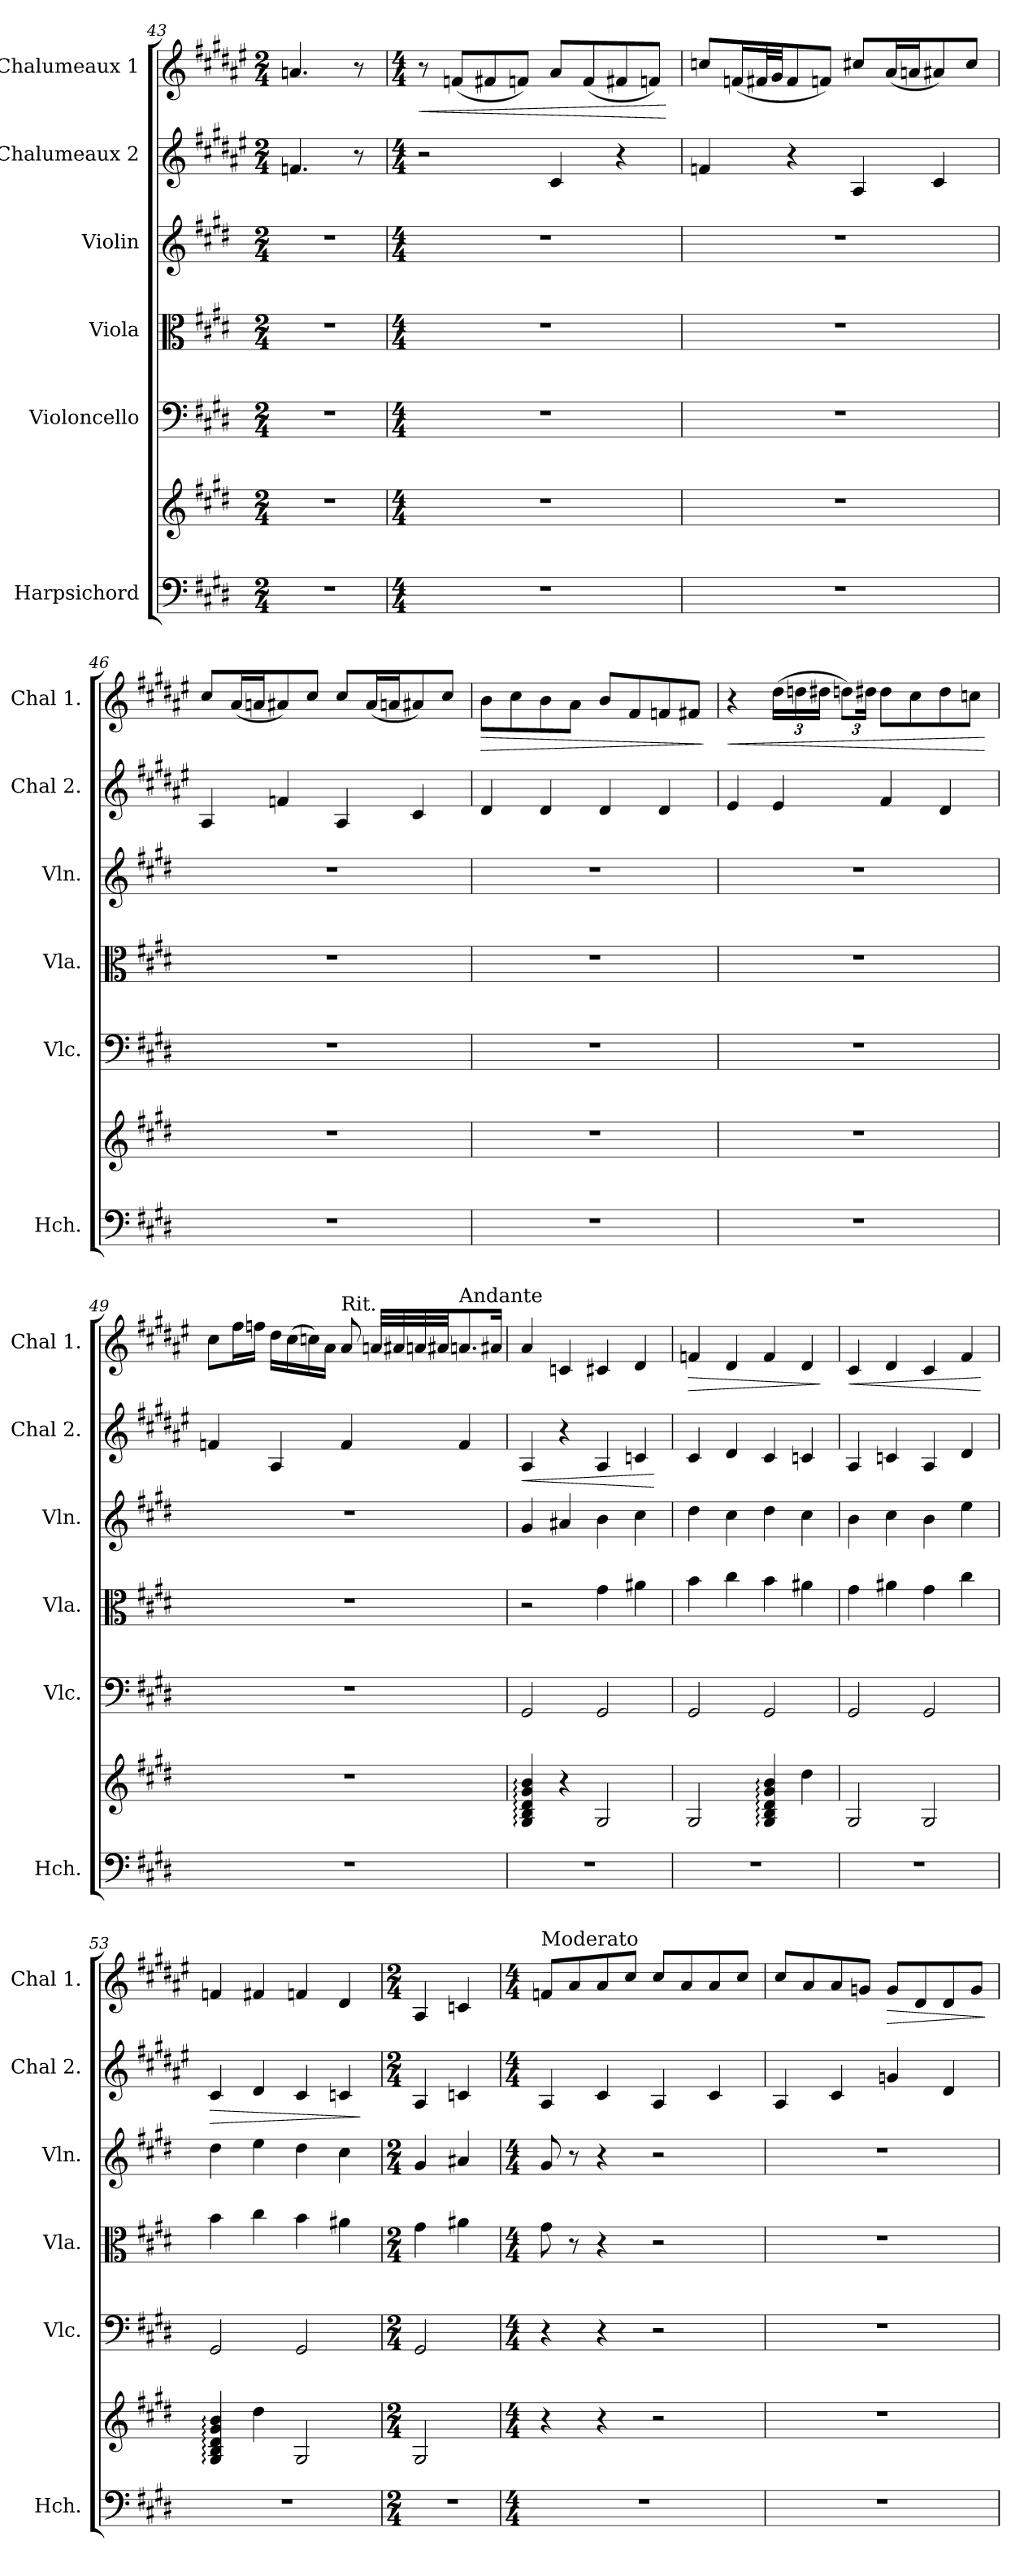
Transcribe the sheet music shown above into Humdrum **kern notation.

**kern	**kern	**kern	**kern	**kern	**kern	**dynam	**kern	**dynam
*part6	*part6	*part5	*part4	*part3	*part2	*part2	*part1	*part1
*staff7	*staff6	*staff5	*staff4	*staff3	*staff2	*staff2	*staff1	*staff1
*I"Harpsichord	*	*I"Violoncello	*I"Viola	*I"Violin	*I"Chalumeaux 2	*	*I"Chalumeaux 1	*
*I'Hch.	*	*I'Vlc.	*I'Vla.	*I'Vln.	*I'Chal 2.	*	*I'Chal 1.	*
*clefF4	*clefG2	*clefF4	*clefC3	*clefG2	*clefG2	*	*clefG2	*
*	*	*	*	*	*ITrd1c2	*	*ITrd1c2	*
*k[f#c#g#d#]	*k[f#c#g#d#]	*k[f#c#g#d#]	*k[f#c#g#d#]	*k[f#c#g#d#]	*k[f#c#g#d#]	*	*k[f#c#g#d#]	*
*E:	*E:	*E:	*E:	*E:	*E:	*	*E:	*
*M2/4	*M2/4	*M2/4	*M2/4	*M2/4	*M2/4	*	*M2/4	*
=43	=43	=43	=43	=43	=43	=43	=43	=43
2r	2r	2r	2r	2r	4.e-X/	.	4.gn/	.
.	.	.	.	.	8r	.	8r	.
=44	=44	=44	=44	=44	=44	=44	=44	=44
*M4/4	*M4/4	*M4/4	*M4/4	*M4/4	*M4/4	*	*M4/4	*
!	!	!	!	!	!	!	!	!LO:HP:b
1r	1r	1r	1r	1r	2r	.	8r	<
.	.	.	.	.	.	.	(8e-X/L	.
.	.	.	.	.	.	.	8en/	.
.	.	.	.	.	.	.	8e-X/J)	.
.	.	.	.	.	4B/	.	8g#/L	.
.	.	.	.	.	.	.	(8e-/	.
.	.	.	.	.	4r	.	8en/	.
.	.	.	.	.	.	.	8e-X/J)	.
.	.	.	.	.	.	.	.	[
=45	=45	=45	=45	=45	=45	=45	=45	=45
1r	1r	1r	1r	1r	4e-X/	.	8b-X/L	.
.	.	.	.	.	.	.	(16e-X/L	.
.	.	.	.	.	.	.	32en/L	.
.	.	.	.	.	.	.	32f#/JJ	.
.	.	.	.	.	4r	.	8e/	.
.	.	.	.	.	.	.	8e-X/J)	.
.	.	.	.	.	4G#/	.	8bn/L	.
.	.	.	.	.	.	.	(16g#/L	.
.	.	.	.	.	.	.	16gn/J	.
.	.	.	.	.	4B/	.	8g#X/)	.
.	.	.	.	.	.	.	8b/J	.
!!LO:PB:g=z
=46	=46	=46	=46	=46	=46	=46	=46	=46
1r	1r	1r	1r	1r	4G#/	.	8b/L	.
.	.	.	.	.	.	.	(16g#/L	.
.	.	.	.	.	.	.	16gn/J	.
.	.	.	.	.	4e-X/	.	8g#X/)	.
.	.	.	.	.	.	.	8b/J	.
.	.	.	.	.	4G#/	.	8b/L	.
.	.	.	.	.	.	.	(16g#/L	.
.	.	.	.	.	.	.	16gn/J	.
.	.	.	.	.	4B/	.	8g#X/)	.
.	.	.	.	.	.	.	8b/J	.
=47	=47	=47	=47	=47	=47	=47	=47	=47
!	!	!	!	!	!	!	!	!LO:HP:b
1r	1r	1r	1r	1r	4c#/	.	8a\L	>
.	.	.	.	.	.	.	8b\	.
.	.	.	.	.	4c#/	.	8a\	.
.	.	.	.	.	.	.	8g#\J	.
.	.	.	.	.	4c#/	.	8a/L	.
.	.	.	.	.	.	.	8e/	.
.	.	.	.	.	4c#/	.	8e-X/	.
.	.	.	.	.	.	.	8en/J	.
.	.	.	.	.	.	.	.	]
!!LO:PB:g=z
=48	=48	=48	=48	=48	=48	=48	=48	=48
!	!	!	!	!	!	!	!	!LO:HP:b
1r	1r	1r	1r	1r	4d#/	.	4r	<
*	*	*	*	*	*	*	*Xbrackettup	*
.	.	.	.	.	4d#/	.	(24cc#\LL	.
.	.	.	.	.	.	.	24ccn\	.
.	.	.	.	.	.	.	24cc#X\JJ	.
.	.	.	.	.	.	.	12ccn\L)	.
.	.	.	.	.	.	.	24cc#X\Jk	.
.	.	.	.	.	4e/	.	8cc#\L	.
.	.	.	.	.	.	.	8b\	.
.	.	.	.	.	4c#/	.	8cc#\	.
.	.	.	.	.	.	.	8b-X\J	.
.	.	.	.	.	.	.	.	[
=49	=49	=49	=49	=49	=49	=49	=49	=49
1r	1r	1r	1r	1r	4e-X/	.	8b\L	.
.	.	.	.	.	.	.	16ee\L	.
.	.	.	.	.	.	.	16ee-X\JJ	.
.	.	.	.	.	4G#/	.	16cc#\LL	.
.	.	.	.	.	.	.	(16b\	.
.	.	.	.	.	.	.	16b-X\)	.
.	.	.	.	.	.	.	16g#\JJ	.
!	!	!	!	!	!	!	!LO:TX:a:t=Rit.	!
.	.	.	.	.	4e-/	.	8g#/	.
.	.	.	.	.	.	.	32gn/LLL	.
.	.	.	.	.	.	.	32g#X/	.
.	.	.	.	.	.	.	32gn/	.
.	.	.	.	.	.	.	32g#X/JJ	.
!	!	!	!	!	!	!	!LO:TX:a:t=Andante	!
.	.	.	.	.	4e-/	.	8.gn/	.
.	.	.	.	.	.	.	16g#X/Jk	.
=50	=50	=50	=50	=50	=50	=50	=50	=50
!	!	!	!	!	!	!LO:HP:b	!	!
1r	4G#/: 4B/: 4d#/: 4g#/: 4b/:	2GG#/	2r	4g#/	4G#/	<	4g#/	.
.	4r	.	.	4a#X/	4r	.	4B-X/	.
.	2G#/	2GG#/	4g#\	4b\	4G#/	.	4Bn/	.
.	.	.	4a#X\	4cc#\	4B-X/	.	4c#/	.
.	.	.	.	.	.	[	.	.
!!LO:PB:g=z
=51	=51	=51	=51	=51	=51	=51	=51	=51
!	!	!	!	!	!	!	!	!LO:HP:b
1r	2G#/	2GG#/	4b\	4dd#\	4B/	.	4e-X/	>
.	.	.	4cc#\	4cc#\	4c#/	.	4c#/	.
.	4G#/: 4B/: 4d#/: 4g#/: 4b/:	2GG#/	4b\	4dd#\	4B/	.	4e-/	.
.	4dd#\	.	4a#X\	4cc#\	4B-X/	.	4c#/	.
.	.	.	.	.	.	.	.	]
=52	=52	=52	=52	=52	=52	=52	=52	=52
!	!	!	!	!	!	!	!	!LO:HP:b
1r	2G#/	2GG#/	4g#\	4b\	4G#/	.	4B/	<
.	.	.	4a#X\	4cc#\	4B-X/	.	4c#/	.
.	2G#/	2GG#/	4g#\	4b\	4G#/	.	4B/	.
.	.	.	4cc#\	4ee\	4c#/	.	4e/	.
.	.	.	.	.	.	.	.	[
=53	=53	=53	=53	=53	=53	=53	=53	=53
!	!	!	!	!	!	!LO:HP:b	!	!
1r	4G#/: 4B/: 4d#/: 4g#/: 4b/:	2GG#/	4b\	4dd#\	4B/	>	4e-X/	.
.	4dd#\	.	4cc#\	4ee\	4c#/	.	4en/	.
.	2G#/	2GG#/	4b\	4dd#\	4B/	.	4e-X/	.
.	.	.	4a#X\	4cc#\	4B-X/	.	4c#/	.
.	.	.	.	.	.	]	.	.
=54	=54	=54	=54	=54	=54	=54	=54	=54
*M2/4	*M2/4	*M2/4	*M2/4	*M2/4	*M2/4	*	*M2/4	*
2r	2G#/	2GG#/	4g#\	4g#/	4G#/	.	4G#/	.
.	.	.	4a#X\	4a#X/	4B-X/	.	4B-X/	.
!!LO:PB:g=z
=55	=55	=55	=55	=55	=55	=55	=55	=55
*M4/4	*M4/4	*M4/4	*M4/4	*M4/4	*M4/4	*	*M4/4	*
!	!	!	!	!	!	!	!LO:TX:a:t=Moderato	!
1r	4r	4r	8g#\	8g#/	4G#/	.	8e-X/L	.
.	.	.	8r	8r	.	.	8g#/	.
.	4r	4r	4r	4r	4B/	.	8g#/	.
.	.	.	.	.	.	.	8b/J	.
.	2r	2r	2r	2r	4G#/	.	8b/L	.
.	.	.	.	.	.	.	8g#/	.
.	.	.	.	.	4B/	.	8g#/	.
.	.	.	.	.	.	.	8b/J	.
=56	=56	=56	=56	=56	=56	=56	=56	=56
1r	1r	1r	1r	1r	4G#/	.	8b/L	.
.	.	.	.	.	.	.	8g#/	.
.	.	.	.	.	4B/	.	8g#/	.
.	.	.	.	.	.	.	8fn/J	.
!	!	!	!	!	!	!	!	!LO:HP:b
.	.	.	.	.	4fn/	.	8f/L	>
.	.	.	.	.	.	.	8c#/	.
.	.	.	.	.	4c#/	.	8c#/	.
.	.	.	.	.	.	.	8f/J	.
.	.	.	.	.	.	.	.	]
=	=	=	=	=	=	=	=	=
*-	*-	*-	*-	*-	*-	*-	*-	*-
